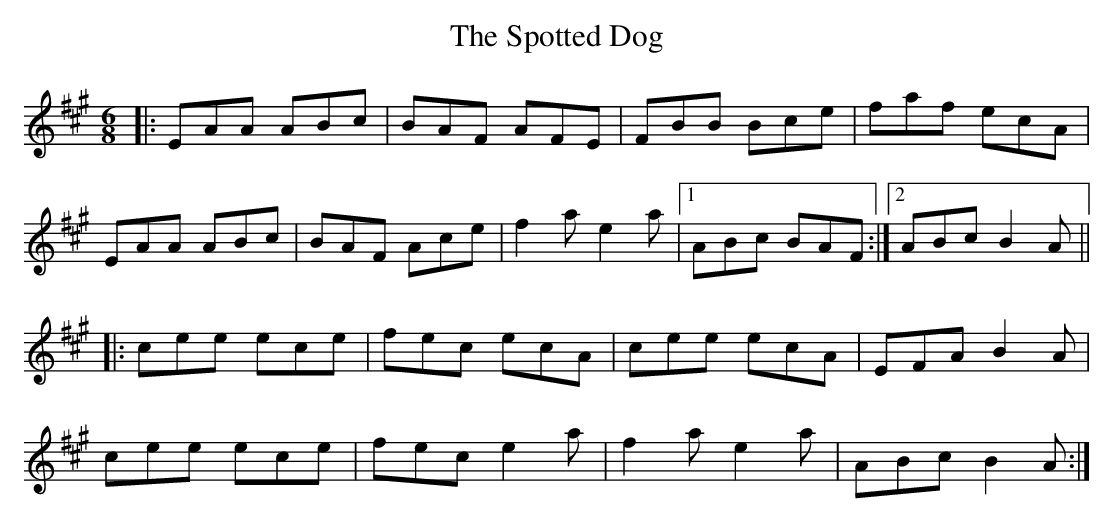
X:1
T: The Spotted Dog
M: 6/8
L: 1/8
K: Amaj
|:EAA ABc|BAF AFE|FBB Bce|faf ecA|
EAA ABc|BAF Ace|f2a e2a|1 ABc BAF:|2 ABc B2A||
|:cee ece|fec ecA|cee ecA|EFA B2A|
cee ece|fec e2a|f2a e2a|ABc B2A:|
